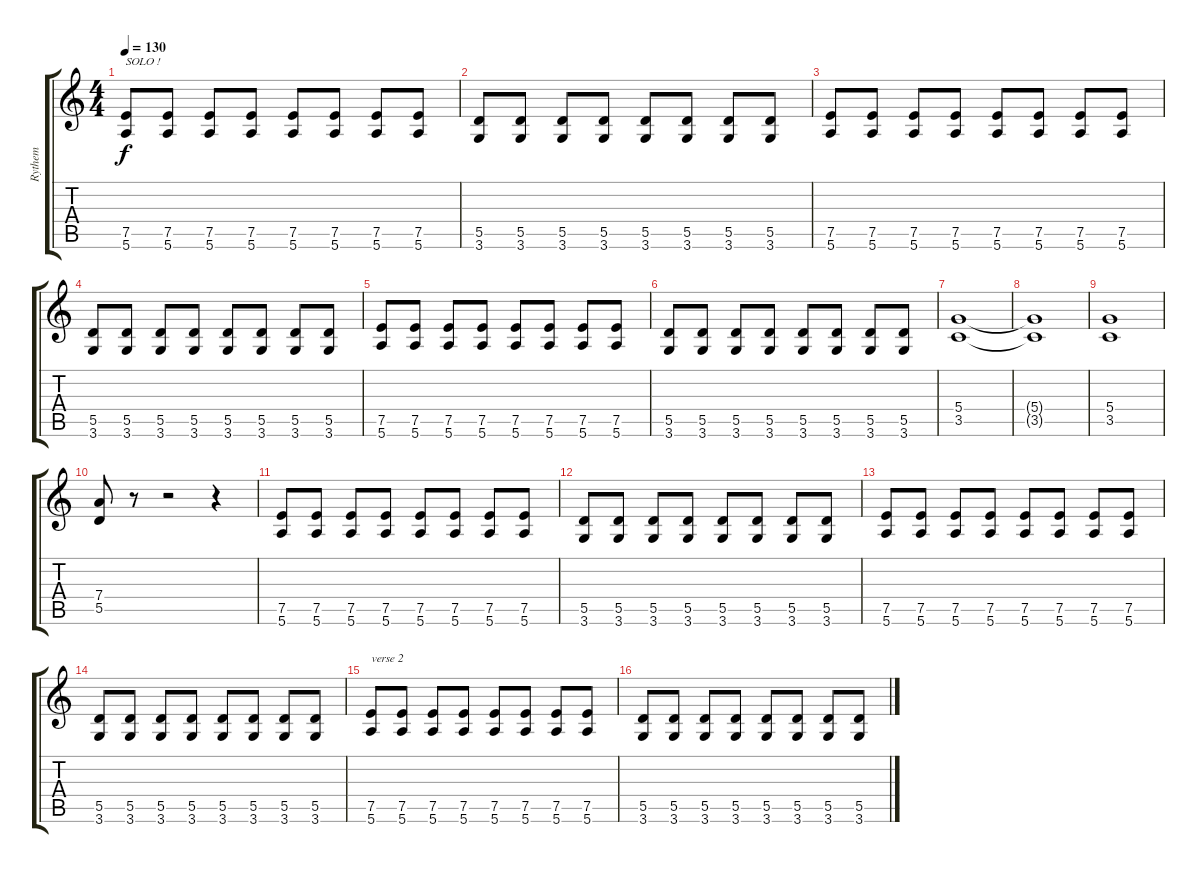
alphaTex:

\track ("Rythem" "Rythem") {instrument overdrivenguitar}
\staff {score tabs}
\tuning (E4 B3 G3 D3 A2 E2) {hide}
\ts (4 4)
\tempo 130
\clef g2
\ks c
(7.5 5.6).8{txt "SOLO !" dy f volume 4} (7.5 5.6).8 (7.5 5.6).8 (7.5 5.6).8 (7.5 5.6).8 (7.5 5.6).8 (7.5 5.6).8 (7.5 5.6).8 |
(5.5 3.6).8 (5.5 3.6).8 (5.5 3.6).8 (5.5 3.6).8 (5.5 3.6).8 (5.5 3.6).8 (5.5 3.6).8 (5.5 3.6).8 |
(7.5 5.6).8 (7.5 5.6).8 (7.5 5.6).8 (7.5 5.6).8 (7.5 5.6).8 (7.5 5.6).8 (7.5 5.6).8 (7.5 5.6).8 |
(5.5 3.6).8 (5.5 3.6).8 (5.5 3.6).8 (5.5 3.6).8 (5.5 3.6).8 (5.5 3.6).8 (5.5 3.6).8 (5.5 3.6).8 |
(7.5 5.6).8{volume 4} (7.5 5.6).8 (7.5 5.6).8 (7.5 5.6).8 (7.5 5.6).8 (7.5 5.6).8 (7.5 5.6).8 (7.5 5.6).8 |
(5.5 3.6).8 (5.5 3.6).8 (5.5 3.6).8 (5.5 3.6).8 (5.5 3.6).8 (5.5 3.6).8 (5.5 3.6).8 (5.5 3.6).8 |
(5.4 3.5).1{volume 6} |
(5.4{t} 3.5{t}).1 |
(5.4 3.5).1 |
(7.4 5.5).8 r.8 r.2 r.4 |
(7.5 5.6).8 (7.5 5.6).8 (7.5 5.6).8 (7.5 5.6).8 (7.5 5.6).8 (7.5 5.6).8 (7.5 5.6).8 (7.5 5.6).8 |
(5.5 3.6).8 (5.5 3.6).8 (5.5 3.6).8 (5.5 3.6).8 (5.5 3.6).8 (5.5 3.6).8 (5.5 3.6).8 (5.5 3.6).8 |
(7.5 5.6).8 (7.5 5.6).8 (7.5 5.6).8 (7.5 5.6).8 (7.5 5.6).8 (7.5 5.6).8 (7.5 5.6).8 (7.5 5.6).8 |
(5.5 3.6).8 (5.5 3.6).8 (5.5 3.6).8 (5.5 3.6).8 (5.5 3.6).8 (5.5 3.6).8 (5.5 3.6).8 (5.5 3.6).8 |
(7.5 5.6).8{txt "verse 2" volume 4} (7.5 5.6).8 (7.5 5.6).8 (7.5 5.6).8 (7.5 5.6).8 (7.5 5.6).8 (7.5 5.6).8 (7.5 5.6).8 |
(5.5 3.6).8 (5.5 3.6).8 (5.5 3.6).8 (5.5 3.6).8 (5.5 3.6).8 (5.5 3.6).8 (5.5 3.6).8 (5.5 3.6).8
